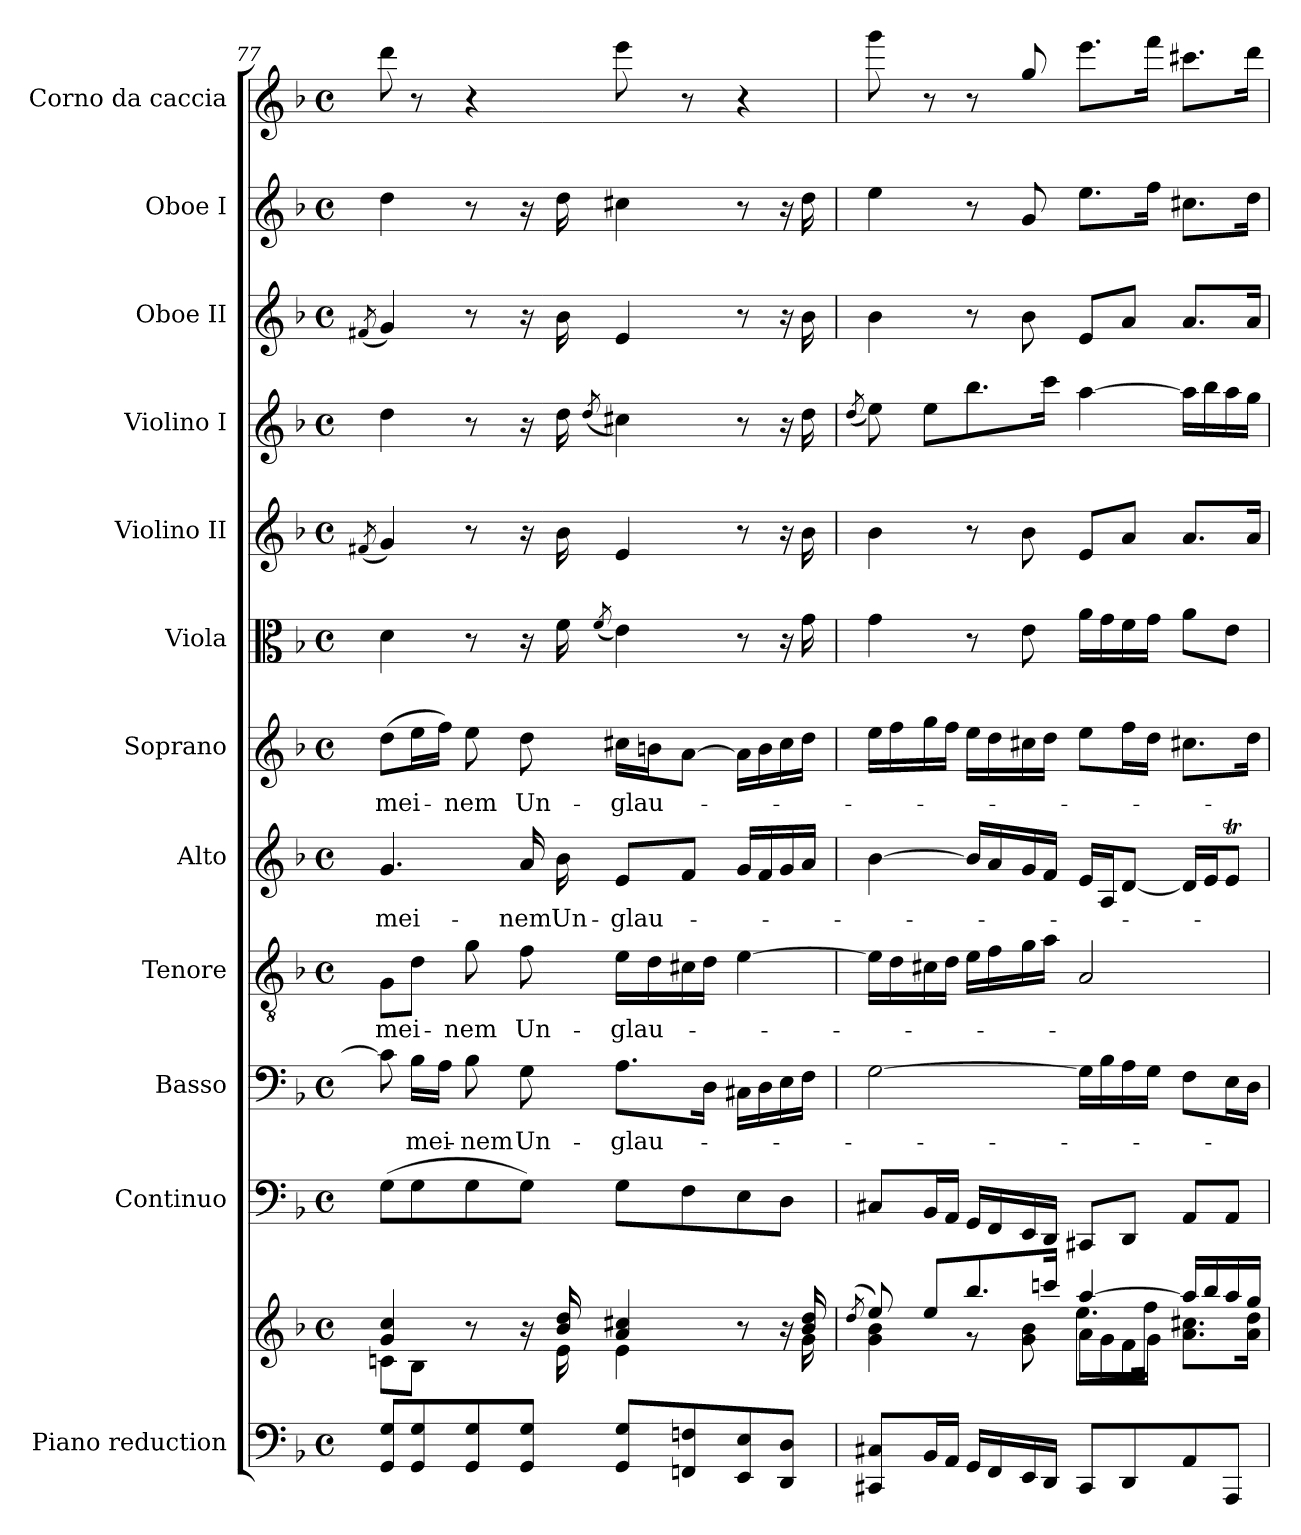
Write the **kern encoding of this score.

**kern	**kern	**kern	**kern	**text	**kern	**text	**kern	**text	**kern	**text	**kern	**kern	**kern	**kern	**kern	**kern
*part12	*part12	*part11	*part10	*part10	*part9	*part9	*part8	*part8	*part7	*part7	*part6	*part5	*part4	*part3	*part2	*part1
*staff13	*staff12	*staff11	*staff10	*staff10	*staff9	*staff9	*staff8	*staff8	*staff7	*staff7	*staff6	*staff5	*staff4	*staff3	*staff2	*staff1
*I"Piano reduction	*	*I"Continuo	*I"Basso	*	*I"Tenore	*	*I"Alto	*	*I"Soprano	*	*I"Viola	*I"Violino II	*I"Violino I	*I"Oboe II	*I"Oboe I	*I"Corno da caccia
*I'Pno	*	*	*	*	*	*	*	*	*	*	*I'Vla	*I'Vln	*I'Vln	*I'Ob	*I'Ob	*
*clefF4	*clefG2	*clefF4	*clefF4	*	*clefGv2	*	*clefG2	*	*clefG2	*	*clefC3	*clefG2	*clefG2	*clefG2	*clefG2	*clefG2
*	*	*	*	*	*	*	*	*	*	*	*	*	*	*	*	*ITrd7c12
*k[b-]	*k[b-]	*k[b-]	*k[b-]	*	*k[b-]	*	*k[b-]	*	*k[b-]	*	*k[b-]	*k[b-]	*k[b-]	*k[b-]	*k[b-]	*k[b-]
*M4/4	*M4/4	*M4/4	*M4/4	*	*M4/4	*	*M4/4	*	*M4/4	*	*M4/4	*M4/4	*M4/4	*M4/4	*M4/4	*M4/4
*met(c)	*met(c)	*met(c)	*met(c)	*	*met(c)	*	*met(c)	*	*met(c)	*	*met(c)	*met(c)	*met(c)	*met(c)	*met(c)	*met(c)
=77	=77	=77	=77	=77	=77	=77	=77	=77	=77	=77	=77	=77	=77	=77	=77	=77
.	.	.	.	.	.	.	.	.	.	.	.	(8qf#X/	.	(8qf#X/	.	.
*	*^	*	*	*	*	*	*	*	*	*	*	*	*	*	*	*
!	!	!	!	!	!	!	!LO:LY:b	!	!LO:LY:b	!	!LO:LY:b	!	!	!	!	!	!
8GG/ 8G/L	4g/ 4cc/	8cn\L	(8G\L	8c\]	.	8G\L	mei-	4.g/	-mei-	(8dd\L	-mei-	4d\	4g/)	4dd\	4g/)	4dd\	8dd\
!	!	!	!	!	!LO:LY:b	!	!	!	!	!	!	!	!	!	!	!	!
8GG/ 8G/	.	8B-\J	8G\	16B-\LL	mei-	8d\J	.	.	.	16ee\L	.	.	.	.	.	.	8r
.	.	.	.	16A\JJ	.	.	.	.	.	16ff\JJ)	.	.	.	.	.	.	.
!	!	!	!	!	!LO:LY:b	!	!LO:LY:b	!	!	!	!LO:LY:b	!	!	!	!	!	!
8GG/ 8G/	8r	8ryy	8G\	8B-\	-nem	8g\	-nem	.	.	8ee\	-nem	8r	8r	8r	8r	8r	4r
!	!	!	!	!	!LO:LY:b	!	!LO:LY:b	!	!LO:LY:b	!	!LO:LY:b	!	!	!	!	!	!
8GG/ 8G/J	16r	16ryy	8G\J)	8G\	Un-	8f\	Un-	16a/	-nem	8dd\	-Un-	16r	16r	16r	16r	16r	.
!	!	!	!	!	!	!	!	!	!LO:LY:b	!	!	!	!	!	!	!	!
.	16b-/ 16dd/	16e\	.	.	.	.	.	16b-\	Un-	.	.	16f\	16b-\	16dd\	16b-\	16dd\	.
.	.	.	.	.	.	.	.	.	.	.	.	(8qf/	.	(8qdd/	.	.	.
!	!	!	!	!	!LO:LY:b	!	!LO:LY:b	!	!LO:LY:b	!	!LO:LY:b	!	!	!	!	!	!
8GG/ 8G/L	4a/ 4cc#X/	4e\	8G\L	8.A\L	-glau-	16e\LL	-glau-	8e/L	-glau-	16cc#X\LL	-glau-	4e\)	4e/	4cc#X\)	4e/	4cc#X\	8ee\
.	.	.	.	.	.	16d\	.	.	.	16bn\J	.	.	.	.	.	.	.
8FFn/ 8Fn/	.	.	8F\	.	.	16c#X\	.	8f/J	.	[8a\J	.	.	.	.	.	.	8r
.	.	.	.	16D\Jk	.	16d\JJ	.	.	.	.	.	.	.	.	.	.	.
8EE/ 8E/	8r	8ryy	8E\	16C#X\LL	.	[4e\	.	16g/LL	.	16a\LL]	.	8r	8r	8r	8r	8r	4r
.	.	.	.	16D\	.	.	.	16f/	.	16b\	.	.	.	.	.	.	.
8DD/ 8D/J	16r	16ryy	8D\J	16E\	.	.	.	16g/	.	16cc#\	.	16r	16r	16r	16r	16r	.
.	16b-/ 16dd/	16g\	.	16F\JJ	.	.	.	16a/JJ	.	16dd\JJ	.	16g\	16b-\	16dd\	16b-\	16dd\	.
*	*v	*v	*	*	*	*	*	*	*	*	*	*	*	*	*	*	*
!!LO:PB:g=z
=78	=78	=78	=78	=78	=78	=78	=78	=78	=78	=78	=78	=78	=78	=78	=78	=78
.	(8qdd/	.	.	.	.	.	.	.	.	.	.	.	(8qdd/	.	.	.
*	*^	*	*	*	*	*	*	*	*	*	*	*	*	*	*	*
*	*	*^	*	*	*	*	*	*	*	*	*	*	*	*	*	*	*
8CC#X/ 8C#X/L	8ee/)	4g\ 4b-\	2ryy	8C#X/L	[2G\	.	16e\LL]	.	[4b-\	.	16ee\LL	.	4g\	4b-\	8ee\)	4b-\	4ee\	8gg\
.	.	.	.	.	.	.	16d\	.	.	.	16ff\	.	.	.	.	.	.	.
16BB-/L	8ee/L	.	.	16BB-/L	.	.	16c#X\	.	.	.	16gg\	.	.	.	8ee\L	.	.	8r
16AA/JJ	.	.	.	16AA/JJ	.	.	16d\JJ	.	.	.	16ff\JJ	.	.	.	.	.	.	.
16GG/LL	8.bb-/	8r	.	16GG/LL	.	.	16e\LL	.	16b-/LL]	.	16ee\LL	.	8r	8r	8.bb-\	8r	8r	8r
16FF/	.	.	.	16FF/	.	.	16f\	.	16a/	.	16dd\	.	.	.	.	.	.	.
16EE/	.	8g\ 8b-\	.	16EE/	.	.	16g\	.	16g/	.	16cc#X\	.	8e\	8b-\	.	8b-\	8g/	8g/
16DD/JJ	16cccn/Jk	.	.	16DD/JJ	.	.	16a\JJ	.	16f/JJ	.	16dd\JJ	.	.	.	16ccc\Jk	.	.	.
8CC#/L	[4aa/	16a\LL	8.ee\L	8CC#X/L	16G\LL]	.	2A/	.	16e/LL	.	8ee\L	.	16a\LL	8e/L	[4aa\	8e/L	8.ee\L	8.ee\L
.	.	16g\	.	.	16B-\	.	.	.	16A/J	.	.	.	16g\	.	.	.	.	.
8DD/	.	16f\	.	8DD/J	16A\	.	.	.	[8d/J	.	16ff\L	.	16f\	8a/J	.	8a/J	.	.
.	.	16g\JJ	16ff\Jk	.	16G\JJ	.	.	.	.	.	16dd\JJ	.	16g\JJ	.	.	.	16ff\Jk	16ff\Jk
8AA/	16aa/LL]	8.a\ 8.cc#X\L	4ryy	8AA/L	8F\L	.	.	.	16d/LL]	.	8.cc#X\L	.	8a\L	8.a/L	16aa\LL]	8.a/L	8.cc#X\L	8.cc#X\L
.	16bb-/	.	.	.	.	.	.	.	16e/J	.	.	.	.	.	16bb-\	.	.	.
8AAA/J	16aa/	.	.	8AA/J	16E\L	.	.	.	8et/J	.	.	.	8e\J	.	16aa\	.	.	.
.	16gg/JJ	16a\ 16dd\Jk	.	.	16D\JJ	.	.	.	.	.	16dd\Jk	.	.	16a/Jk	16gg\JJ	16a/Jk	16dd\Jk	16dd\Jk
*	*v	*v	*v	*	*	*	*	*	*	*	*	*	*	*	*	*	*	*
=	=	=	=	=	=	=	=	=	=	=	=	=	=	=	=	=
*-	*-	*-	*-	*-	*-	*-	*-	*-	*-	*-	*-	*-	*-	*-	*-	*-
